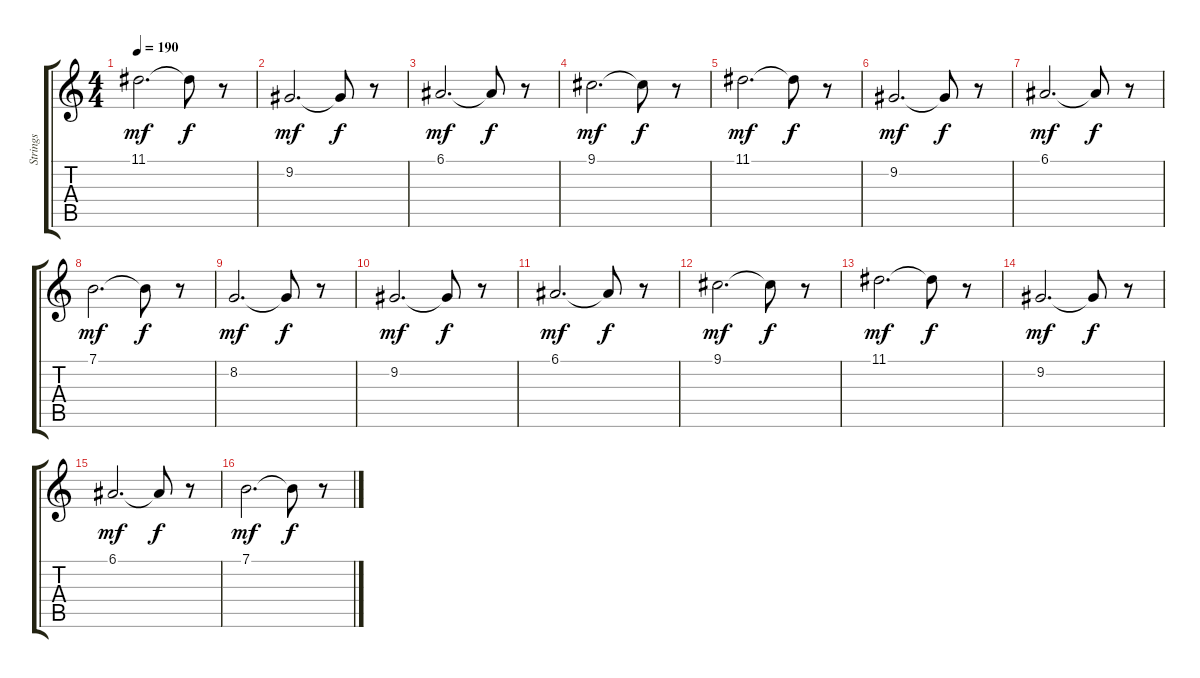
\track ("Strings" "Strings") {instrument stringensemble1}
\staff {score tabs}
\tuning (E4 B3 G3 D3 A2 E2) {hide}
\ts (4 4)
\tempo 190
\clef g2
\ks c
11.1.2{d dy mf volume 6} 11.1{t}.8{dy f} r.8 |
9.2.2{d dy mf volume 8} 9.2{t}.8{dy f} r.8 |
6.1.2{d dy mf} 6.1{t}.8{dy f} r.8 |
9.1.2{d dy mf} 9.1{t}.8{dy f} r.8 |
11.1.2{d dy mf} 11.1{t}.8{dy f} r.8 |
9.2.2{d dy mf} 9.2{t}.8{dy f} r.8 |
6.1.2{d dy mf} 6.1{t}.8{dy f} r.8 |
7.1.2{d dy mf} 7.1{t}.8{dy f} r.8 |
8.2.2{d dy mf} 8.2{t}.8{dy f} r.8 |
9.2.2{d dy mf} 9.2{t}.8{dy f} r.8 |
6.1.2{d dy mf} 6.1{t}.8{dy f} r.8 |
9.1.2{d dy mf} 9.1{t}.8{dy f} r.8 |
11.1.2{d dy mf} 11.1{t}.8{dy f} r.8 |
9.2.2{d dy mf} 9.2{t}.8{dy f} r.8 |
6.1.2{d dy mf} 6.1{t}.8{dy f} r.8 |
7.1.2{d dy mf} 7.1{t}.8{dy f} r.8
